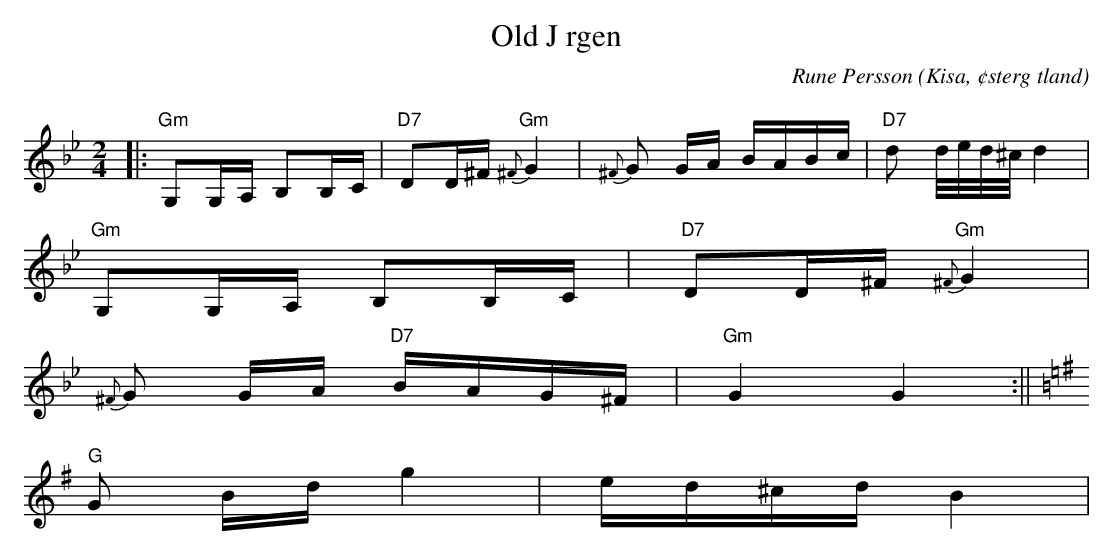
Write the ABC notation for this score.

X:1
T:Old J rgen
C:Rune Persson
O:Kisa, ¢sterg tland
Q:60
M:2/4
L:1/8
K:Gm
|:"Gm"G,G,/A,/ B,B,/C/|"D7"DD/^F/"Gm" {^F}G2|{^F}G G/A/ B/A/B/c/|"D7"d d/4e/4d/4^c/4 d2|
"Gm"G,G,/A,/ B,B,/C/|"D7"DD/^F/"Gm" {^F}G2|
{^F}G G/A/ "D7"B/A/G/^F/|"Gm"G2 G2:||
[K:G]"G" G B/d/ g2|e/d/^c/d/ B2 |
